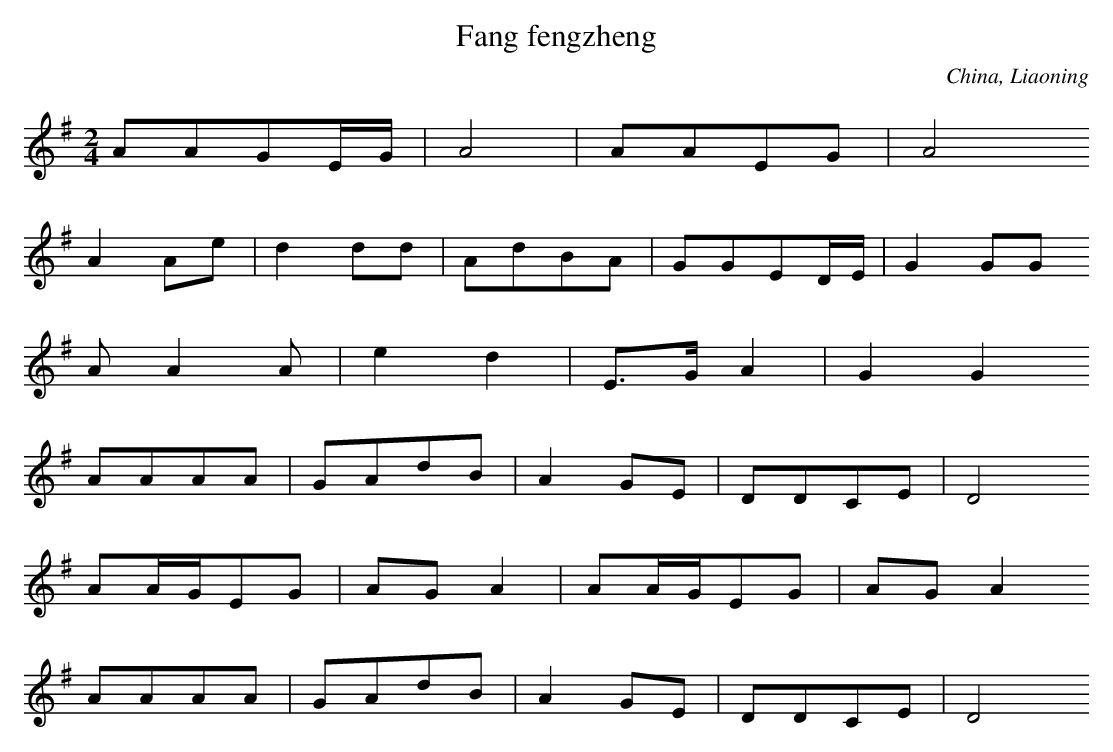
X:1
T: Fang fengzheng
O: China, Liaoning
M: 2/4
L: 1/16
K: G
A2A2G2EG | A8 | A2A2E2G2 | A8
A4A2e2 | d4d2d2 | A2d2B2A2 | G2G2E2DE | G4G2G2
A2A4A2 | e4d4 | E3GA4 | G4G4
A2A2A2A2 | G2A2d2B2 | A4G2E2 | D2D2C2E2 | D8
A2AGE2G2 | A2G2A4 | A2AGE2G2 | A2G2A4
A2A2A2A2 | G2A2d2B2 | A4G2E2 | D2D2C2E2 | D8
